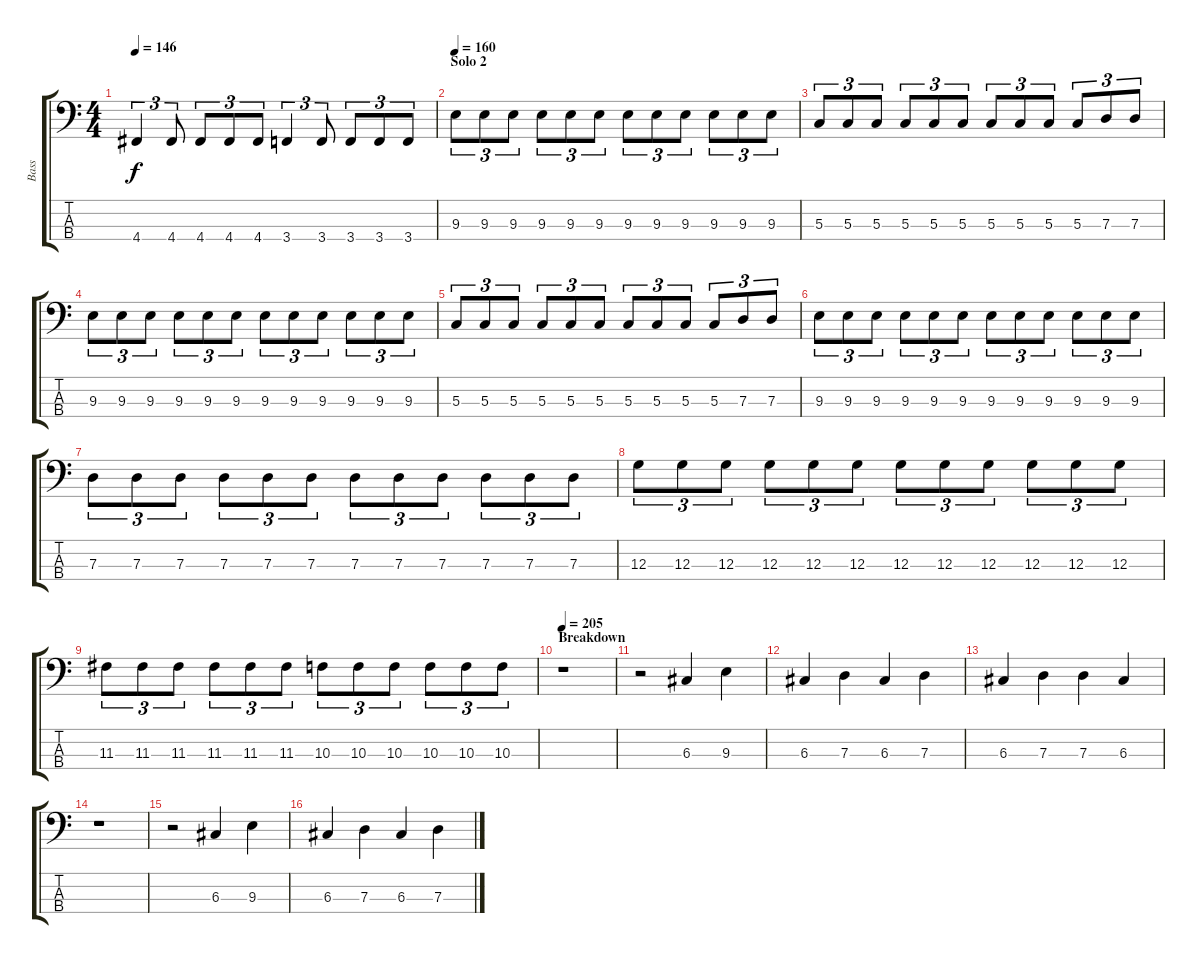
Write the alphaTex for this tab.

\track ("Bass" "Bass") {instrument electricbasspick}
\staff {score tabs}
\tuning (F2 C2 G1 D1) {hide}
\ts (4 4)
\tempo 146
\clef f4
\ks c
4.4.4{tu (3 2) dy f} 4.4.8{tu (3 2)} 4.4.8{tu (3 2)} 4.4.8{tu (3 2)} 4.4.8{tu (3 2)} 3.4.4{tu (3 2)} 3.4.8{tu (3 2)} 3.4.8{tu (3 2)} 3.4.8{tu (3 2)} 3.4.8{tu (3 2)} |
\section ("" "Solo 2")
\tempo 160
9.3.8{tu (3 2)} 9.3.8{tu (3 2)} 9.3.8{tu (3 2)} 9.3.8{tu (3 2)} 9.3.8{tu (3 2)} 9.3.8{tu (3 2)} 9.3.8{tu (3 2)} 9.3.8{tu (3 2)} 9.3.8{tu (3 2)} 9.3.8{tu (3 2)} 9.3.8{tu (3 2)} 9.3.8{tu (3 2)} |
5.3.8{tu (3 2)} 5.3.8{tu (3 2)} 5.3.8{tu (3 2)} 5.3.8{tu (3 2)} 5.3.8{tu (3 2)} 5.3.8{tu (3 2)} 5.3.8{tu (3 2)} 5.3.8{tu (3 2)} 5.3.8{tu (3 2)} 5.3.8{tu (3 2)} 7.3.8{tu (3 2)} 7.3.8{tu (3 2)} |
9.3.8{tu (3 2)} 9.3.8{tu (3 2)} 9.3.8{tu (3 2)} 9.3.8{tu (3 2)} 9.3.8{tu (3 2)} 9.3.8{tu (3 2)} 9.3.8{tu (3 2)} 9.3.8{tu (3 2)} 9.3.8{tu (3 2)} 9.3.8{tu (3 2)} 9.3.8{tu (3 2)} 9.3.8{tu (3 2)} |
5.3.8{tu (3 2)} 5.3.8{tu (3 2)} 5.3.8{tu (3 2)} 5.3.8{tu (3 2)} 5.3.8{tu (3 2)} 5.3.8{tu (3 2)} 5.3.8{tu (3 2)} 5.3.8{tu (3 2)} 5.3.8{tu (3 2)} 5.3.8{tu (3 2)} 7.3.8{tu (3 2)} 7.3.8{tu (3 2)} |
9.3.8{tu (3 2)} 9.3.8{tu (3 2)} 9.3.8{tu (3 2)} 9.3.8{tu (3 2)} 9.3.8{tu (3 2)} 9.3.8{tu (3 2)} 9.3.8{tu (3 2)} 9.3.8{tu (3 2)} 9.3.8{tu (3 2)} 9.3.8{tu (3 2)} 9.3.8{tu (3 2)} 9.3.8{tu (3 2)} |
7.3.8{tu (3 2)} 7.3.8{tu (3 2)} 7.3.8{tu (3 2)} 7.3.8{tu (3 2)} 7.3.8{tu (3 2)} 7.3.8{tu (3 2)} 7.3.8{tu (3 2)} 7.3.8{tu (3 2)} 7.3.8{tu (3 2)} 7.3.8{tu (3 2)} 7.3.8{tu (3 2)} 7.3.8{tu (3 2)} |
12.3.8{tu (3 2)} 12.3.8{tu (3 2)} 12.3.8{tu (3 2)} 12.3.8{tu (3 2)} 12.3.8{tu (3 2)} 12.3.8{tu (3 2)} 12.3.8{tu (3 2)} 12.3.8{tu (3 2)} 12.3.8{tu (3 2)} 12.3.8{tu (3 2)} 12.3.8{tu (3 2)} 12.3.8{tu (3 2)} |
11.3.8{tu (3 2)} 11.3.8{tu (3 2)} 11.3.8{tu (3 2)} 11.3.8{tu (3 2)} 11.3.8{tu (3 2)} 11.3.8{tu (3 2)} 10.3.8{tu (3 2)} 10.3.8{tu (3 2)} 10.3.8{tu (3 2)} 10.3.8{tu (3 2)} 10.3.8{tu (3 2)} 10.3.8{tu (3 2)} |
\section ("" "Breakdown")
\tempo 205
r.1 |
r.2 6.3.4 9.3.4 |
6.3.4 7.3.4 6.3.4 7.3.4 |
6.3.4 7.3.4 7.3.4 6.3.4 |
r.1 |
r.2 6.3.4 9.3.4 |
6.3.4 7.3.4 6.3.4 7.3.4
